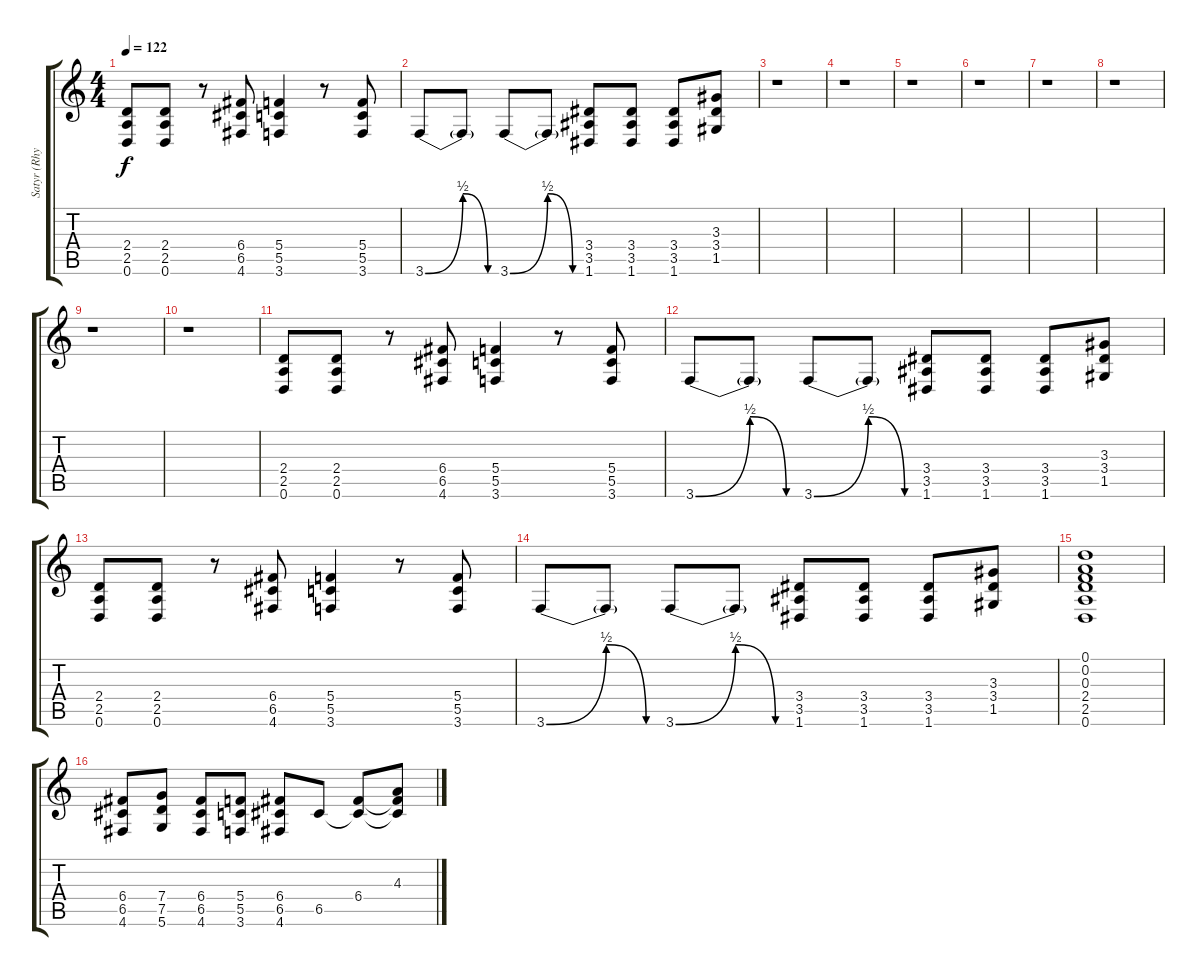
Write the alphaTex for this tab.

\track ("Satyr (Rhythm Guitar)" "Satyr (Rhy") {instrument distortionguitar}
\staff {score tabs}
\tuning (D4 A3 F3 C3 G2 D2) {hide}
\ts (4 4)
\tempo 122
\clef g2
\ks c
(2.4 2.5 0.6).8{dy f} (2.4 2.5 0.6).8 r.8 (6.4 6.5 4.6).8 (5.4 5.5 3.6).4 r.8 (5.4 5.5 3.6).8 |
3.6{be (custom 0 0 30 2 50 0 60 0)}.8 3.6{t}.8 3.6{be (custom 0 0 30 2 50 0 60 0)}.8 3.6{t}.8 (3.4 3.5 1.6).8 (3.4 3.5 1.6).8 (3.4 3.5 1.6).8 (3.3 3.4 1.5).8 |
r.1 |
r.1 |
r.1 |
r.1 |
r.1 |
r.1 |
r.1 |
r.1 |
(2.4 2.5 0.6).8 (2.4 2.5 0.6).8 r.8 (6.4 6.5 4.6).8 (5.4 5.5 3.6).4 r.8 (5.4 5.5 3.6).8 |
3.6{be (custom 0 0 30 2 50 0 60 0)}.8 3.6{t}.8 3.6{be (custom 0 0 30 2 50 0 60 0)}.8 3.6{t}.8 (3.4 3.5 1.6).8 (3.4 3.5 1.6).8 (3.4 3.5 1.6).8 (3.3 3.4 1.5).8 |
(2.4 2.5 0.6).8 (2.4 2.5 0.6).8 r.8 (6.4 6.5 4.6).8 (5.4 5.5 3.6).4 r.8 (5.4 5.5 3.6).8 |
3.6{be (custom 0 0 30 2 50 0 60 0)}.8 3.6{t}.8 3.6{be (custom 0 0 30 2 50 0 60 0)}.8 3.6{t}.8 (3.4 3.5 1.6).8 (3.4 3.5 1.6).8 (3.4 3.5 1.6).8 (3.3 3.4 1.5).8 |
(0.1 0.2 0.3 2.4 2.5 0.6).1 |
(6.4 6.5 4.6).8 (7.4 7.5 5.6).8 (6.4 6.5 4.6).8 (5.4 5.5 3.6).8 (6.4 6.5 4.6).8 6.5.8 (6.4 6.5{t}).8 (4.3 6.4{t} 6.5{t}).8
